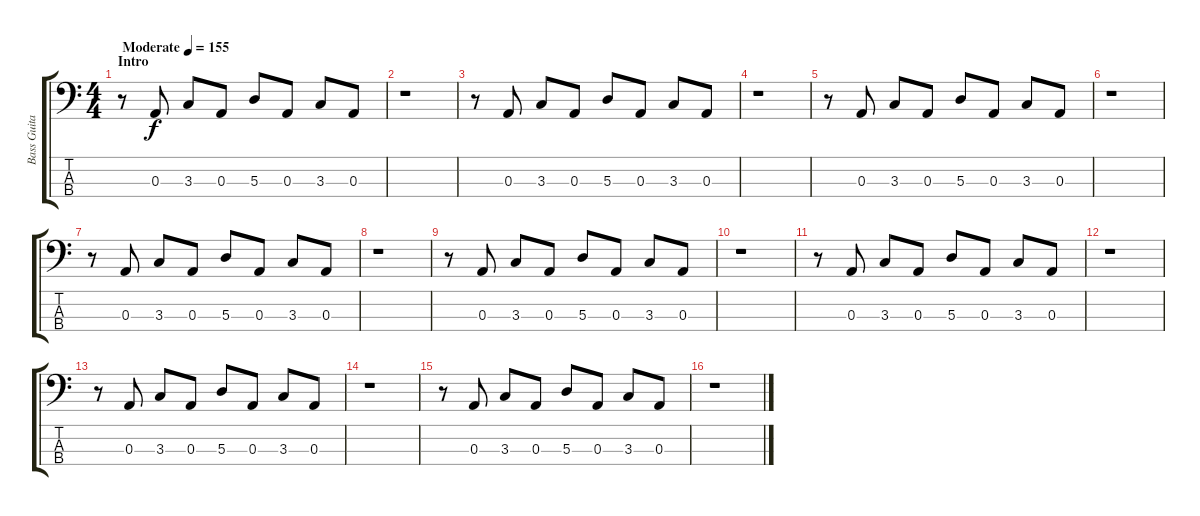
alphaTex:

\track ("Bass Guitar" "Bass Guita") {instrument electricbassfinger}
\staff {score tabs}
\tuning (G2 D2 A1 E1) {hide}
\ts (4 4)
\section ("" "Intro")
\tempo (155 "Moderate")
\clef f4
\ks c
r.8{dy f instrument electricbassfinger} 0.3.8 3.3.8 0.3.8 5.3.8 0.3.8 3.3.8 0.3.8 |
r.1 |
r.8 0.3.8 3.3.8 0.3.8 5.3.8 0.3.8 3.3.8 0.3.8 |
r.1 |
r.8 0.3.8 3.3.8 0.3.8 5.3.8 0.3.8 3.3.8 0.3.8 |
r.1 |
r.8 0.3.8 3.3.8 0.3.8 5.3.8 0.3.8 3.3.8 0.3.8 |
r.1 |
r.8 0.3.8 3.3.8 0.3.8 5.3.8 0.3.8 3.3.8 0.3.8 |
r.1 |
r.8 0.3.8 3.3.8 0.3.8 5.3.8 0.3.8 3.3.8 0.3.8 |
r.1 |
r.8 0.3.8 3.3.8 0.3.8 5.3.8 0.3.8 3.3.8 0.3.8 |
r.1 |
r.8 0.3.8 3.3.8 0.3.8 5.3.8 0.3.8 3.3.8 0.3.8 |
r.1
